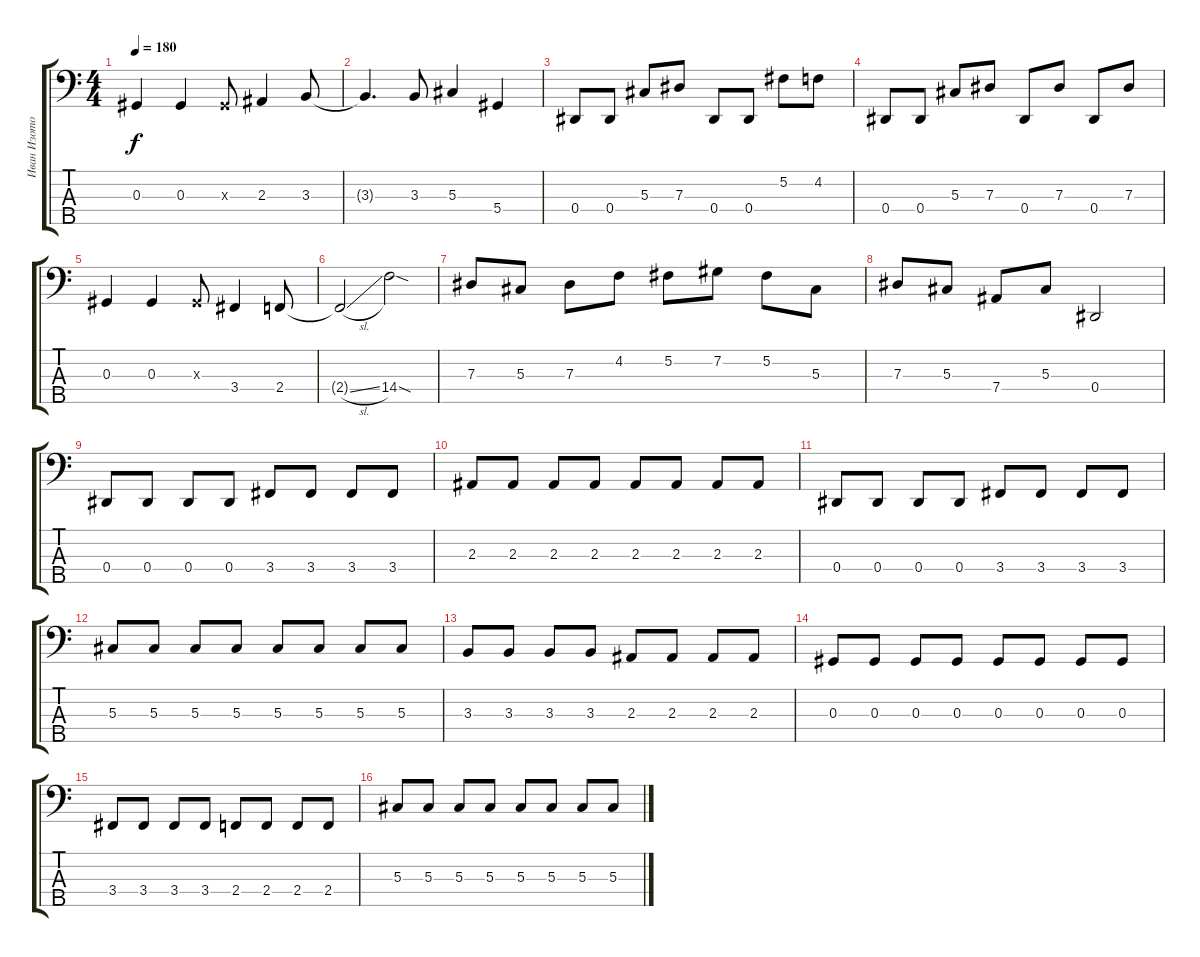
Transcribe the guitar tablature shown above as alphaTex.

\track ("Иван Изотов" "Иван Изото") {instrument electricbasspick}
\staff {score tabs}
\tuning (Gb2 Db2 Ab1 Eb1 Bb0) {hide}
\ts (4 4)
\tempo 180
\clef f4
\ks c
0.3.4{dy f} 0.3.4 0.3{x}.8 2.3.4 3.3.8 |
3.3{t}.4{d} 3.3.8 5.3.4 5.4.4 |
0.4.8 0.4.8 5.3.8 7.3.8 0.4.8 0.4.8 5.2.8 4.2.8 |
0.4.8 0.4.8 5.3.8 7.3.8 0.4.8 7.3.8 0.4.8 7.3.8 |
0.3.4 0.3.4 0.3{x}.8 3.4.4 2.4.8 |
2.4{sl t}.2 14.4{sod}.2 |
7.3.8 5.3.8 7.3.8 4.2.8 5.2.8 7.2.8 5.2.8 5.3.8 |
7.3.8 5.3.8 7.4.8 5.3.8 0.4.2 |
0.4.8 0.4.8 0.4.8 0.4.8 3.4.8 3.4.8 3.4.8 3.4.8 |
2.3.8 2.3.8 2.3.8 2.3.8 2.3.8 2.3.8 2.3.8 2.3.8 |
0.4.8 0.4.8 0.4.8 0.4.8 3.4.8 3.4.8 3.4.8 3.4.8 |
5.3.8 5.3.8 5.3.8 5.3.8 5.3.8 5.3.8 5.3.8 5.3.8 |
3.3.8 3.3.8 3.3.8 3.3.8 2.3.8 2.3.8 2.3.8 2.3.8 |
0.3.8 0.3.8 0.3.8 0.3.8 0.3.8 0.3.8 0.3.8 0.3.8 |
3.4.8 3.4.8 3.4.8 3.4.8 2.4.8 2.4.8 2.4.8 2.4.8 |
5.3.8 5.3.8 5.3.8 5.3.8 5.3.8 5.3.8 5.3.8 5.3.8
